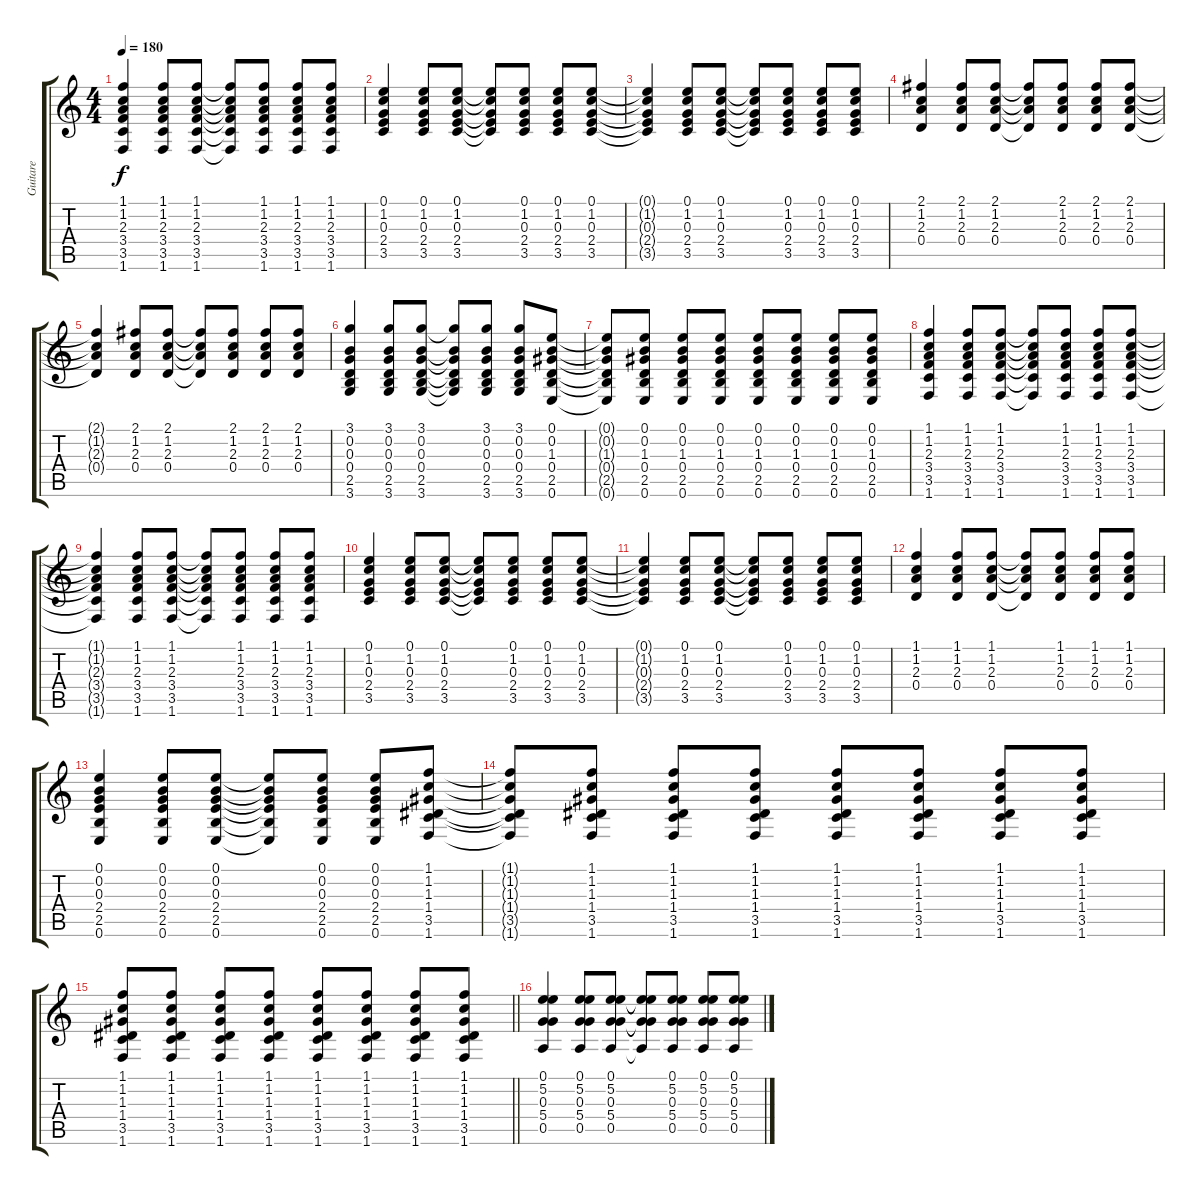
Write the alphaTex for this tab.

\track ("Guitare" "Guitare") {instrument distortionguitar}
\staff {score tabs}
\tuning (E4 B3 G3 D3 A2 E2) {hide}
\ts (4 4)
\tempo 180
\clef g2
\ks c
(1.1{t} 1.2{t} 2.3{t} 3.4{t} 3.5{t} 1.6{t}).4{dy f} (1.1 1.2 2.3 3.4 3.5 1.6).8 (1.1 1.2 2.3 3.4 3.5 1.6).8 (1.1{t} 1.2{t} 2.3{t} 3.4{t} 3.5{t} 1.6{t}).8 (1.1 1.2 2.3 3.4 3.5 1.6).8 (1.1 1.2 2.3 3.4 3.5 1.6).8 (1.1 1.2 2.3 3.4 3.5 1.6).8 |
(0.1 1.2 0.3 2.4 3.5).4 (0.1 1.2 0.3 2.4 3.5).8 (0.1 1.2 0.3 2.4 3.5).8 (0.1{t} 1.2{t} 0.3{t} 2.4{t} 3.5{t}).8 (0.1 1.2 0.3 2.4 3.5).8 (0.1 1.2 0.3 2.4 3.5).8 (0.1 1.2 0.3 2.4 3.5).8 |
(0.1{t} 1.2{t} 0.3{t} 2.4{t} 3.5{t}).4 (0.1 1.2 0.3 2.4 3.5).8 (0.1 1.2 0.3 2.4 3.5).8 (0.1{t} 1.2{t} 0.3{t} 2.4{t} 3.5{t}).8 (0.1 1.2 0.3 2.4 3.5).8 (0.1 1.2 0.3 2.4 3.5).8 (0.1 1.2 0.3 2.4 3.5).8 |
(2.1 1.2 2.3 0.4).4 (2.1 1.2 2.3 0.4).8 (2.1 1.2 2.3 0.4).8 (2.1{t} 1.2{t} 2.3{t} 0.4{t}).8 (2.1 1.2 2.3 0.4).8 (2.1 1.2 2.3 0.4).8 (2.1 1.2 2.3 0.4).8 |
(2.1{t} 1.2{t} 2.3{t} 0.4{t}).4 (2.1 1.2 2.3 0.4).8 (2.1 1.2 2.3 0.4).8 (2.1{t} 1.2{t} 2.3{t} 0.4{t}).8 (2.1 1.2 2.3 0.4).8 (2.1 1.2 2.3 0.4).8 (2.1 1.2 2.3 0.4).8 |
(3.1 0.2 0.3 0.4 2.5 3.6).4 (3.1 0.2 0.3 0.4 2.5 3.6).8 (3.1 0.2 0.3 0.4 2.5 3.6).8 (3.1{t} 0.2{t} 0.3{t} 0.4{t} 2.5{t} 3.6{t}).8 (3.1 0.2 0.3 0.4 2.5 3.6).8 (3.1 0.2 0.3 0.4 2.5 3.6).8 (0.1 0.2 1.3 0.4 2.5 0.6).8 |
(0.1{t} 0.2{t} 1.3{t} 0.4{t} 2.5{t} 0.6{t}).8 (0.1 0.2 1.3 0.4 2.5 0.6).8 (0.1 0.2 1.3 0.4 2.5 0.6).8 (0.1 0.2 1.3 0.4 2.5 0.6).8 (0.1 0.2 1.3 0.4 2.5 0.6).8 (0.1 0.2 1.3 0.4 2.5 0.6).8 (0.1 0.2 1.3 0.4 2.5 0.6).8 (0.1 0.2 1.3 0.4 2.5 0.6).8 |
(1.1 1.2 2.3 3.4 3.5 1.6).4 (1.1 1.2 2.3 3.4 3.5 1.6).8 (1.1 1.2 2.3 3.4 3.5 1.6).8 (1.1{t} 1.2{t} 2.3{t} 3.4{t} 3.5{t} 1.6{t}).8 (1.1 1.2 2.3 3.4 3.5 1.6).8 (1.1 1.2 2.3 3.4 3.5 1.6).8 (1.1 1.2 2.3 3.4 3.5 1.6).8 |
(1.1{t} 1.2{t} 2.3{t} 3.4{t} 3.5{t} 1.6{t}).4 (1.1 1.2 2.3 3.4 3.5 1.6).8 (1.1 1.2 2.3 3.4 3.5 1.6).8 (1.1{t} 1.2{t} 2.3{t} 3.4{t} 3.5{t} 1.6{t}).8 (1.1 1.2 2.3 3.4 3.5 1.6).8 (1.1 1.2 2.3 3.4 3.5 1.6).8 (1.1 1.2 2.3 3.4 3.5 1.6).8 |
(0.1 1.2 0.3 2.4 3.5).4 (0.1 1.2 0.3 2.4 3.5).8 (0.1 1.2 0.3 2.4 3.5).8 (0.1{t} 1.2{t} 0.3{t} 2.4{t} 3.5{t}).8 (0.1 1.2 0.3 2.4 3.5).8 (0.1 1.2 0.3 2.4 3.5).8 (0.1 1.2 0.3 2.4 3.5).8 |
(0.1{t} 1.2{t} 0.3{t} 2.4{t} 3.5{t}).4 (0.1 1.2 0.3 2.4 3.5).8 (0.1 1.2 0.3 2.4 3.5).8 (0.1{t} 1.2{t} 0.3{t} 2.4{t} 3.5{t}).8 (0.1 1.2 0.3 2.4 3.5).8 (0.1 1.2 0.3 2.4 3.5).8 (0.1 1.2 0.3 2.4 3.5).8 |
(1.1 1.2 2.3 0.4).4 (1.1 1.2 2.3 0.4).8 (1.1 1.2 2.3 0.4).8 (1.1{t} 1.2{t} 2.3{t} 0.4{t}).8 (1.1 1.2 2.3 0.4).8 (1.1 1.2 2.3 0.4).8 (1.1 1.2 2.3 0.4).8 |
(0.1 0.2 0.3 2.4 2.5 0.6).4 (0.1 0.2 0.3 2.4 2.5 0.6).8 (0.1 0.2 0.3 2.4 2.5 0.6).8 (0.1{t} 0.2{t} 0.3{t} 2.4{t} 2.5{t} 0.6{t}).8 (0.1 0.2 0.3 2.4 2.5 0.6).8 (0.1 0.2 0.3 2.4 2.5 0.6).8 (1.1 1.2 1.3 1.4 3.5 1.6).8 |
(1.1{t} 1.2{t} 1.3{t} 1.4{t} 3.5{t} 1.6{t}).8 (1.1 1.2 1.3 1.4 3.5 1.6).8 (1.1 1.2 1.3 1.4 3.5 1.6).8 (1.1 1.2 1.3 1.4 3.5 1.6).8 (1.1 1.2 1.3 1.4 3.5 1.6).8 (1.1 1.2 1.3 1.4 3.5 1.6).8 (1.1 1.2 1.3 1.4 3.5 1.6).8 (1.1 1.2 1.3 1.4 3.5 1.6).8 |
\barLineRight lightlight
(1.1 1.2 1.3 1.4 3.5 1.6).8 (1.1 1.2 1.3 1.4 3.5 1.6).8 (1.1 1.2 1.3 1.4 3.5 1.6).8 (1.1 1.2 1.3 1.4 3.5 1.6).8 (1.1 1.2 1.3 1.4 3.5 1.6).8 (1.1 1.2 1.3 1.4 3.5 1.6).8 (1.1 1.2 1.3 1.4 3.5 1.6).8 (1.1 1.2 1.3 1.4 3.5 1.6).8 |
(0.1 5.2 0.3 5.4 0.5).4 (0.1 5.2 0.3 5.4 0.5).8 (0.1 5.2 0.3 5.4 0.5).8 (0.1{t} 5.2{t} 0.3{t} 5.4{t} 0.5{t}).8 (0.1 5.2 0.3 5.4 0.5).8 (0.1 5.2 0.3 5.4 0.5).8 (0.1 5.2 0.3 5.4 0.5).8
